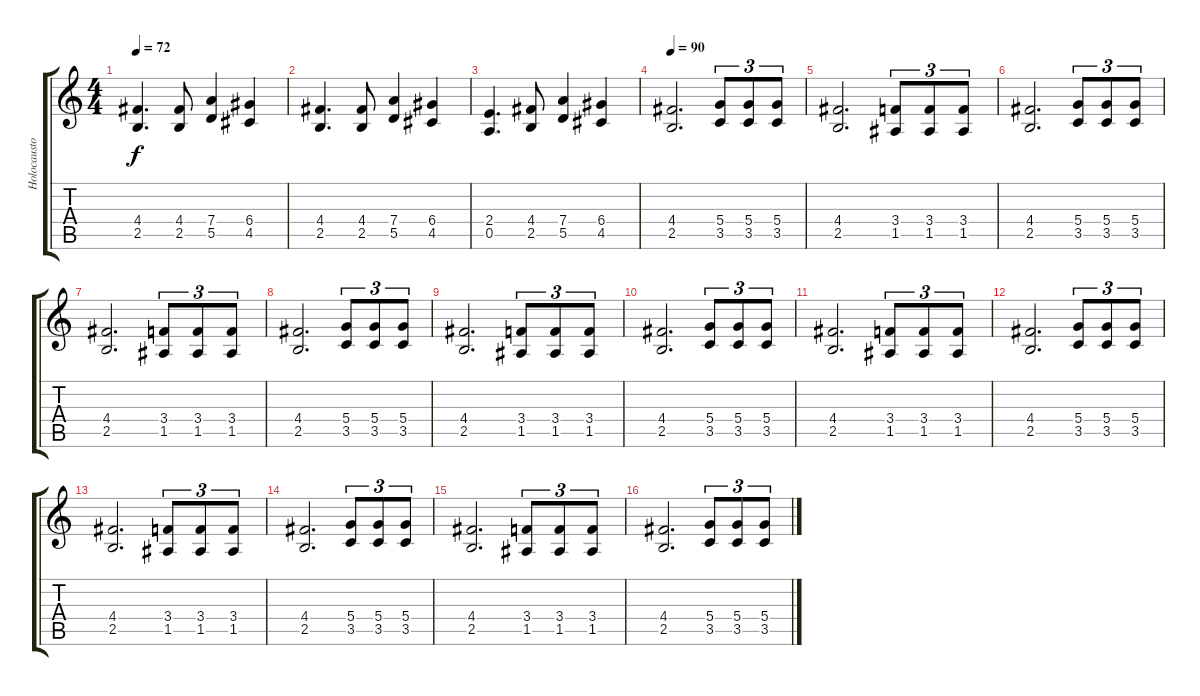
\track ("Holocausto" "Holocausto") {instrument distortionguitar bank 1}
\staff {score tabs}
\tuning (E4 B3 G3 D3 A2 E2) {hide}
\ts (4 4)
\tempo 72
\clef g2
\ks c
(4.4 2.5).4{d dy f} (4.4 2.5).8 (7.4 5.5).4 (6.4 4.5).4 |
(4.4 2.5).4{d} (4.4 2.5).8 (7.4 5.5).4 (6.4 4.5).4 |
(2.4 0.5).4{d} (4.4 2.5).8 (7.4 5.5).4 (6.4 4.5).4 |
\tempo 90
(4.4 2.5).2{d} (5.4 3.5).8{tu (3 2)} (5.4 3.5).8{tu (3 2)} (5.4 3.5).8{tu (3 2)} |
(4.4 2.5).2{d} (3.4 1.5).8{tu (3 2)} (3.4 1.5).8{tu (3 2)} (3.4 1.5).8{tu (3 2)} |
(4.4 2.5).2{d} (5.4 3.5).8{tu (3 2)} (5.4 3.5).8{tu (3 2)} (5.4 3.5).8{tu (3 2)} |
(4.4 2.5).2{d} (3.4 1.5).8{tu (3 2)} (3.4 1.5).8{tu (3 2)} (3.4 1.5).8{tu (3 2)} |
(4.4 2.5).2{d} (5.4 3.5).8{tu (3 2)} (5.4 3.5).8{tu (3 2)} (5.4 3.5).8{tu (3 2)} |
(4.4 2.5).2{d} (3.4 1.5).8{tu (3 2)} (3.4 1.5).8{tu (3 2)} (3.4 1.5).8{tu (3 2)} |
(4.4 2.5).2{d} (5.4 3.5).8{tu (3 2)} (5.4 3.5).8{tu (3 2)} (5.4 3.5).8{tu (3 2)} |
(4.4 2.5).2{d} (3.4 1.5).8{tu (3 2)} (3.4 1.5).8{tu (3 2)} (3.4 1.5).8{tu (3 2)} |
(4.4 2.5).2{d} (5.4 3.5).8{tu (3 2)} (5.4 3.5).8{tu (3 2)} (5.4 3.5).8{tu (3 2)} |
(4.4 2.5).2{d} (3.4 1.5).8{tu (3 2)} (3.4 1.5).8{tu (3 2)} (3.4 1.5).8{tu (3 2)} |
(4.4 2.5).2{d} (5.4 3.5).8{tu (3 2)} (5.4 3.5).8{tu (3 2)} (5.4 3.5).8{tu (3 2)} |
(4.4 2.5).2{d} (3.4 1.5).8{tu (3 2)} (3.4 1.5).8{tu (3 2)} (3.4 1.5).8{tu (3 2)} |
(4.4 2.5).2{d} (5.4 3.5).8{tu (3 2)} (5.4 3.5).8{tu (3 2)} (5.4 3.5).8{tu (3 2)}
